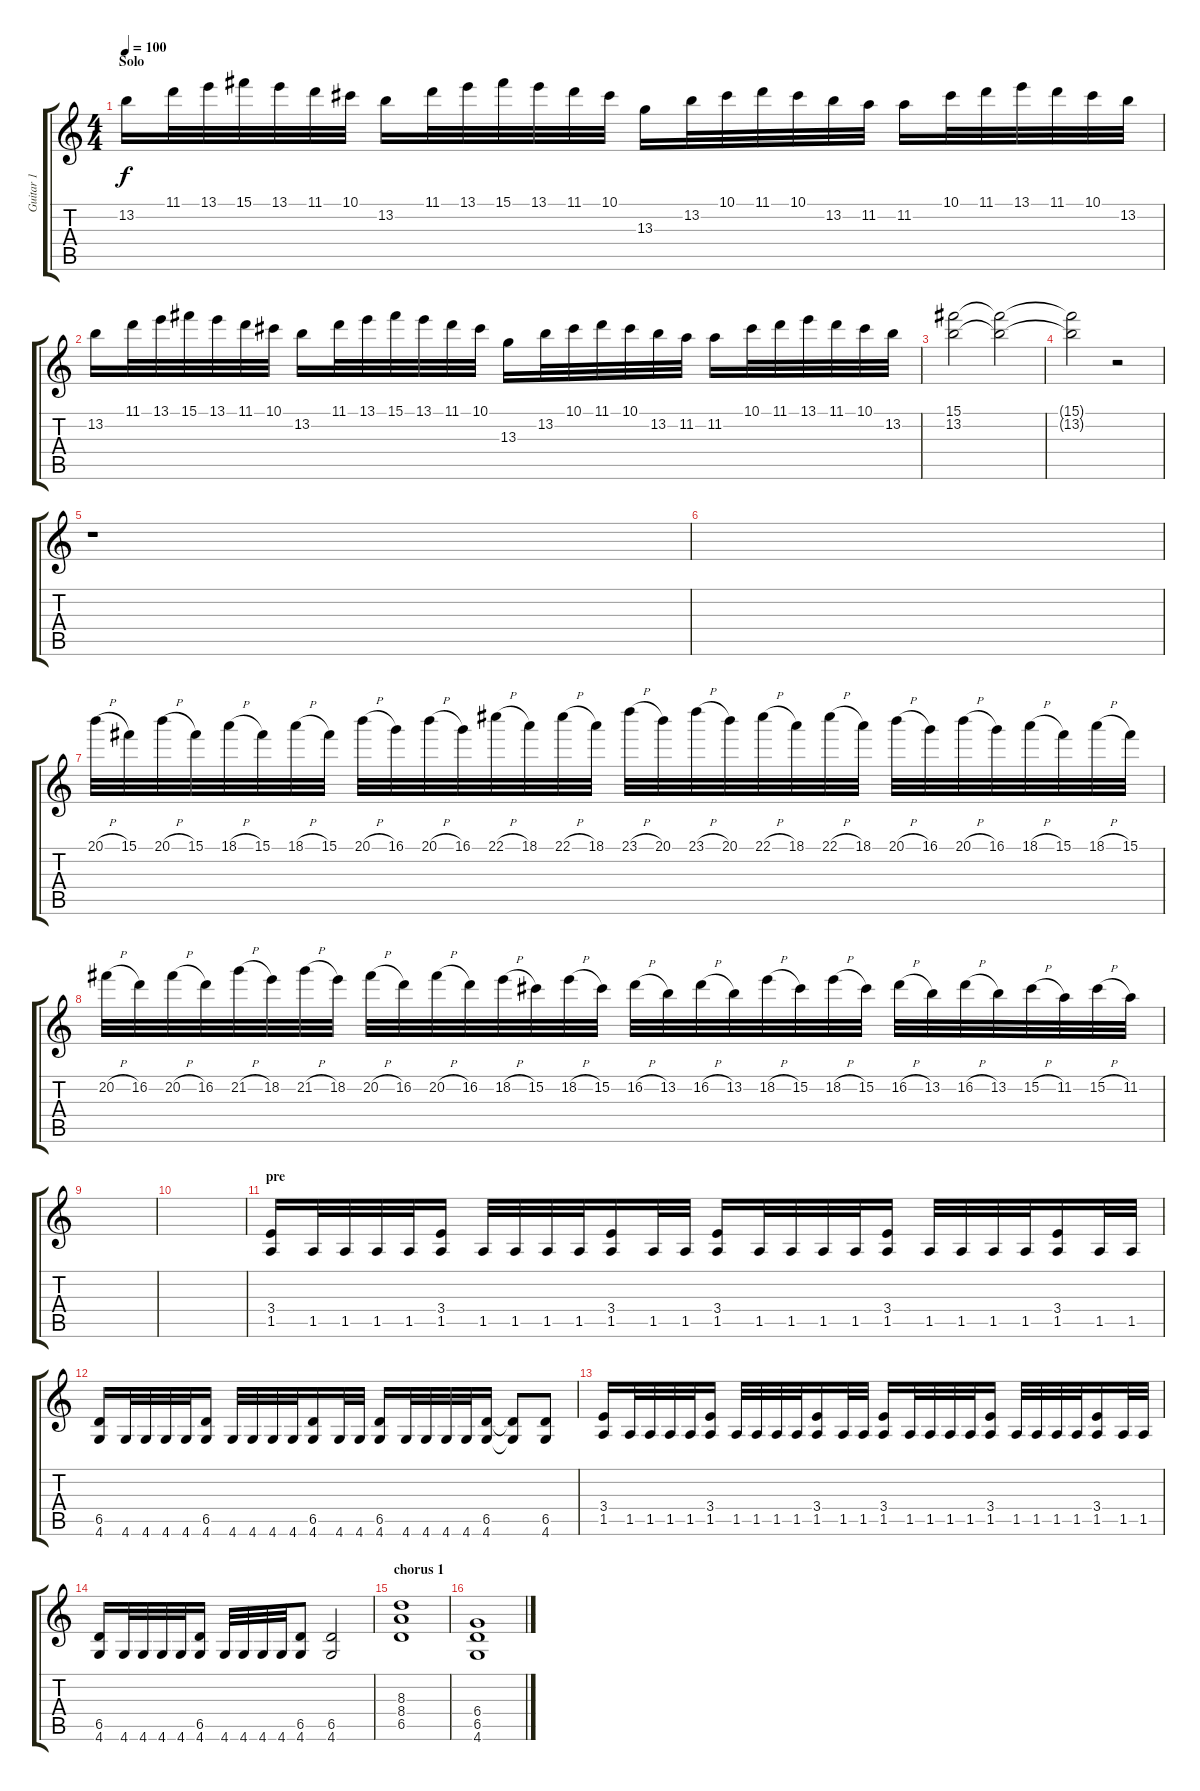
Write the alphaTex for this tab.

\track ("Guitar 1" "Guitar 1") {instrument overdrivenguitar}
\staff {score tabs}
\tuning (Eb4 Bb3 Gb3 Db3 Ab2 Eb2) {hide}
\ts (4 4)
\section ("" "Solo")
\tempo 100
\clef g2
\ks c
13.2.16{dy f} 11.1.32 13.1.32 15.1.32 13.1.32 11.1.32 10.1.32 13.2.16 11.1.32 13.1.32 15.1.32 13.1.32 11.1.32 10.1.32 13.3.16 13.2.32 10.1.32 11.1.32 10.1.32 13.2.32 11.2.32 11.2.16 10.1.32 11.1.32 13.1.32 11.1.32 10.1.32 13.2.32 |
13.2.16 11.1.32 13.1.32 15.1.32 13.1.32 11.1.32 10.1.32 13.2.16 11.1.32 13.1.32 15.1.32 13.1.32 11.1.32 10.1.32 13.3.16 13.2.32 10.1.32 11.1.32 10.1.32 13.2.32 11.2.32 11.2.16 10.1.32 11.1.32 13.1.32 11.1.32 10.1.32 13.2.32 |
(15.1 13.2).2 (15.1{t} 13.2{t}).2{volume 0} |
(15.1{t} 13.2{t}).2 r.2 |
r.1{volume 13} |
|
20.1{h}.32 15.1.32 20.1{h}.32 15.1.32 18.1{h}.32 15.1.32 18.1{h}.32 15.1.32 20.1{h}.32 16.1.32 20.1{h}.32 16.1.32 22.1{h}.32 18.1.32 22.1{h}.32 18.1.32 23.1{h}.32 20.1.32 23.1{h}.32 20.1.32 22.1{h}.32 18.1.32 22.1{h}.32 18.1.32 20.1{h}.32 16.1.32 20.1{h}.32 16.1.32 18.1{h}.32 15.1.32 18.1{h}.32 15.1.32 |
20.2{h}.32 16.2.32 20.2{h}.32 16.2.32 21.2{h}.32 18.2.32 21.2{h}.32 18.2.32 20.2{h}.32 16.2.32 20.2{h}.32 16.2.32 18.2{h}.32 15.2.32 18.2{h}.32 15.2.32 16.2{h}.32 13.2.32 16.2{h}.32 13.2.32 18.2{h}.32 15.2.32 18.2{h}.32 15.2.32 16.2{h}.32 13.2.32 16.2{h}.32 13.2.32 15.2{h}.32 11.2.32 15.2{h}.32 11.2.32 |
|
|
\section ("" "pre")
(3.4 1.5).16 1.5.32 1.5.32 1.5.32 1.5.32 (3.4 1.5).16 1.5.32 1.5.32 1.5.32 1.5.32 (3.4 1.5).16 1.5.32 1.5.32 (3.4 1.5).16 1.5.32 1.5.32 1.5.32 1.5.32 (3.4 1.5).16 1.5.32 1.5.32 1.5.32 1.5.32 (3.4 1.5).16 1.5.32 1.5.32 |
(6.5 4.6).16 4.6.32 4.6.32 4.6.32 4.6.32 (6.5 4.6).16 4.6.32 4.6.32 4.6.32 4.6.32 (6.5 4.6).16 4.6.32 4.6.32 (6.5 4.6).16 4.6.32 4.6.32 4.6.32 4.6.32 (6.5 4.6).16 (6.5{t} 4.6{t}).8 (6.5 4.6).8 |
(3.4 1.5).16 1.5.32 1.5.32 1.5.32 1.5.32 (3.4 1.5).16 1.5.32 1.5.32 1.5.32 1.5.32 (3.4 1.5).16 1.5.32 1.5.32 (3.4 1.5).16 1.5.32 1.5.32 1.5.32 1.5.32 (3.4 1.5).16 1.5.32 1.5.32 1.5.32 1.5.32 (3.4 1.5).16 1.5.32 1.5.32 |
(6.5 4.6).16 4.6.32 4.6.32 4.6.32 4.6.32 (6.5 4.6).16 4.6.32 4.6.32 4.6.32 4.6.32 (6.5 4.6).8 (6.5 4.6).2 |
\section ("" "chorus 1")
(8.3 8.4 6.5).1 |
(6.4 6.5 4.6).1
